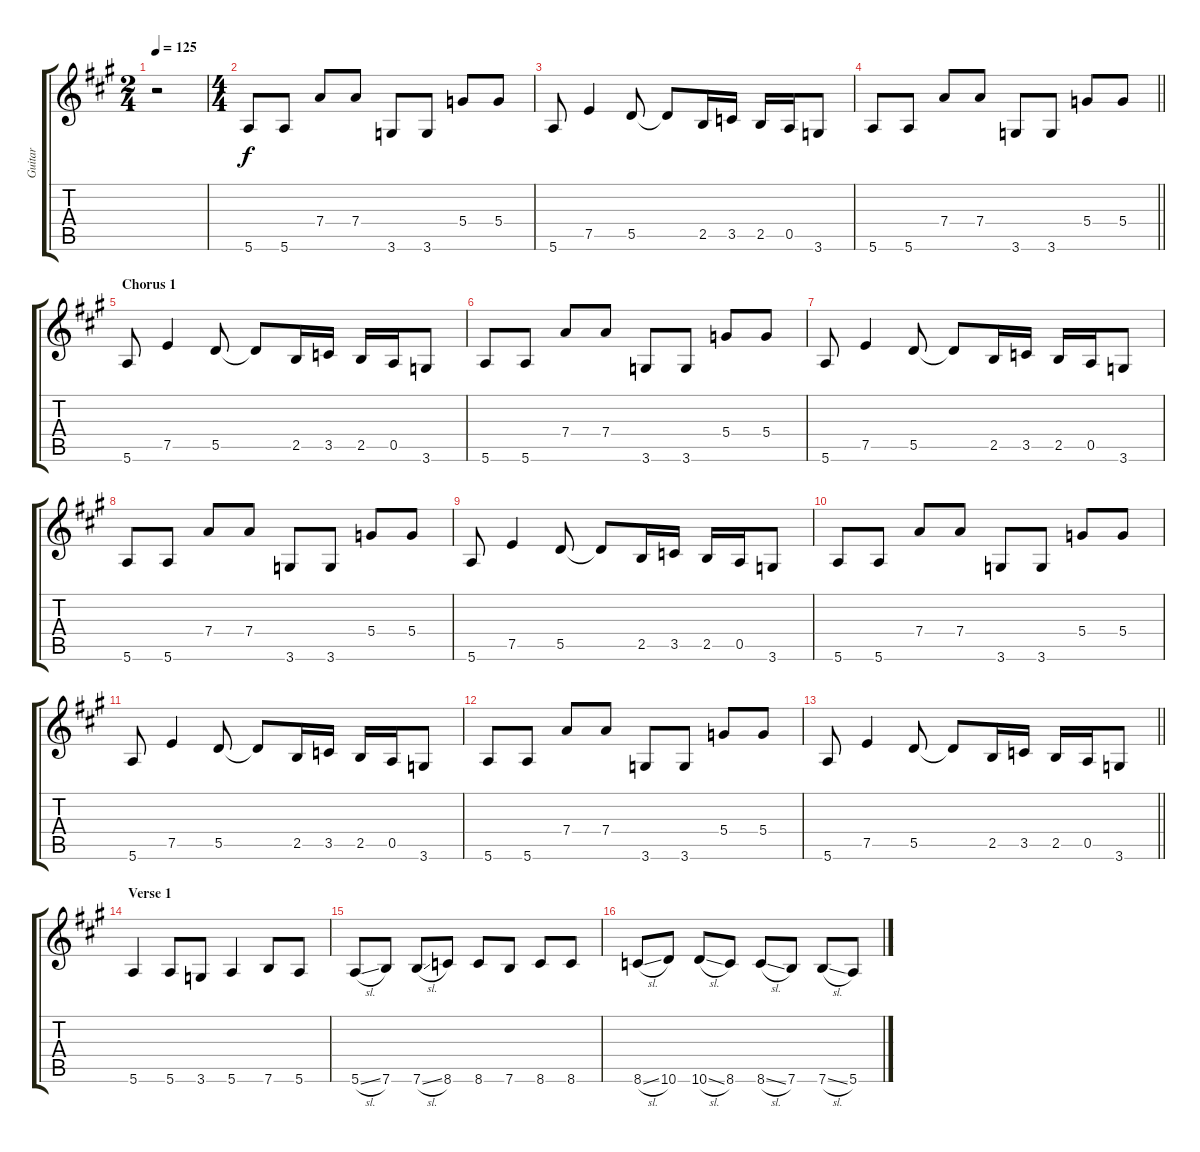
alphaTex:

\track ("Guitar" "Guitar") {instrument distortionguitar}
\staff {score tabs}
\tuning (E4 B3 G3 D3 A2 E2) {hide}
\ts (2 4)
\tempo 125
\clef g2
\ks a
r.2{dy f instrument distortionguitar} |
\ts (4 4)
5.6.8 5.6.8 7.4.8 7.4.8 3.6.8 3.6.8 5.4.8 5.4.8 |
5.6.8 7.5.4 5.5.8 5.5{t}.8 2.5.16 3.5.16 2.5.16 0.5.16 3.6.8 |
\barLineRight lightlight
5.6.8 5.6.8 7.4.8 7.4.8 3.6.8 3.6.8 5.4.8 5.4.8 |
\section ("" "Chorus 1")
5.6.8 7.5.4 5.5.8 5.5{t}.8 2.5.16 3.5.16 2.5.16 0.5.16 3.6.8 |
5.6.8 5.6.8 7.4.8 7.4.8 3.6.8 3.6.8 5.4.8 5.4.8 |
5.6.8 7.5.4 5.5.8 5.5{t}.8 2.5.16 3.5.16 2.5.16 0.5.16 3.6.8 |
5.6.8 5.6.8 7.4.8 7.4.8 3.6.8 3.6.8 5.4.8 5.4.8 |
5.6.8 7.5.4 5.5.8 5.5{t}.8 2.5.16 3.5.16 2.5.16 0.5.16 3.6.8 |
5.6.8 5.6.8 7.4.8 7.4.8 3.6.8 3.6.8 5.4.8 5.4.8 |
5.6.8 7.5.4 5.5.8 5.5{t}.8 2.5.16 3.5.16 2.5.16 0.5.16 3.6.8 |
5.6.8 5.6.8 7.4.8 7.4.8 3.6.8 3.6.8 5.4.8 5.4.8 |
\barLineRight lightlight
5.6.8 7.5.4 5.5.8 5.5{t}.8 2.5.16 3.5.16 2.5.16 0.5.16 3.6.8 |
\section ("" "Verse 1")
5.6.4 5.6.8 3.6.8 5.6.4 7.6.8 5.6.8 |
5.6{sl}.8 7.6.8 7.6{sl}.8 8.6.8 8.6.8 7.6.8 8.6.8 8.6.8 |
8.6{sl}.8 10.6.8 10.6{sl}.8 8.6.8 8.6{sl}.8 7.6.8 7.6{sl}.8 5.6.8
